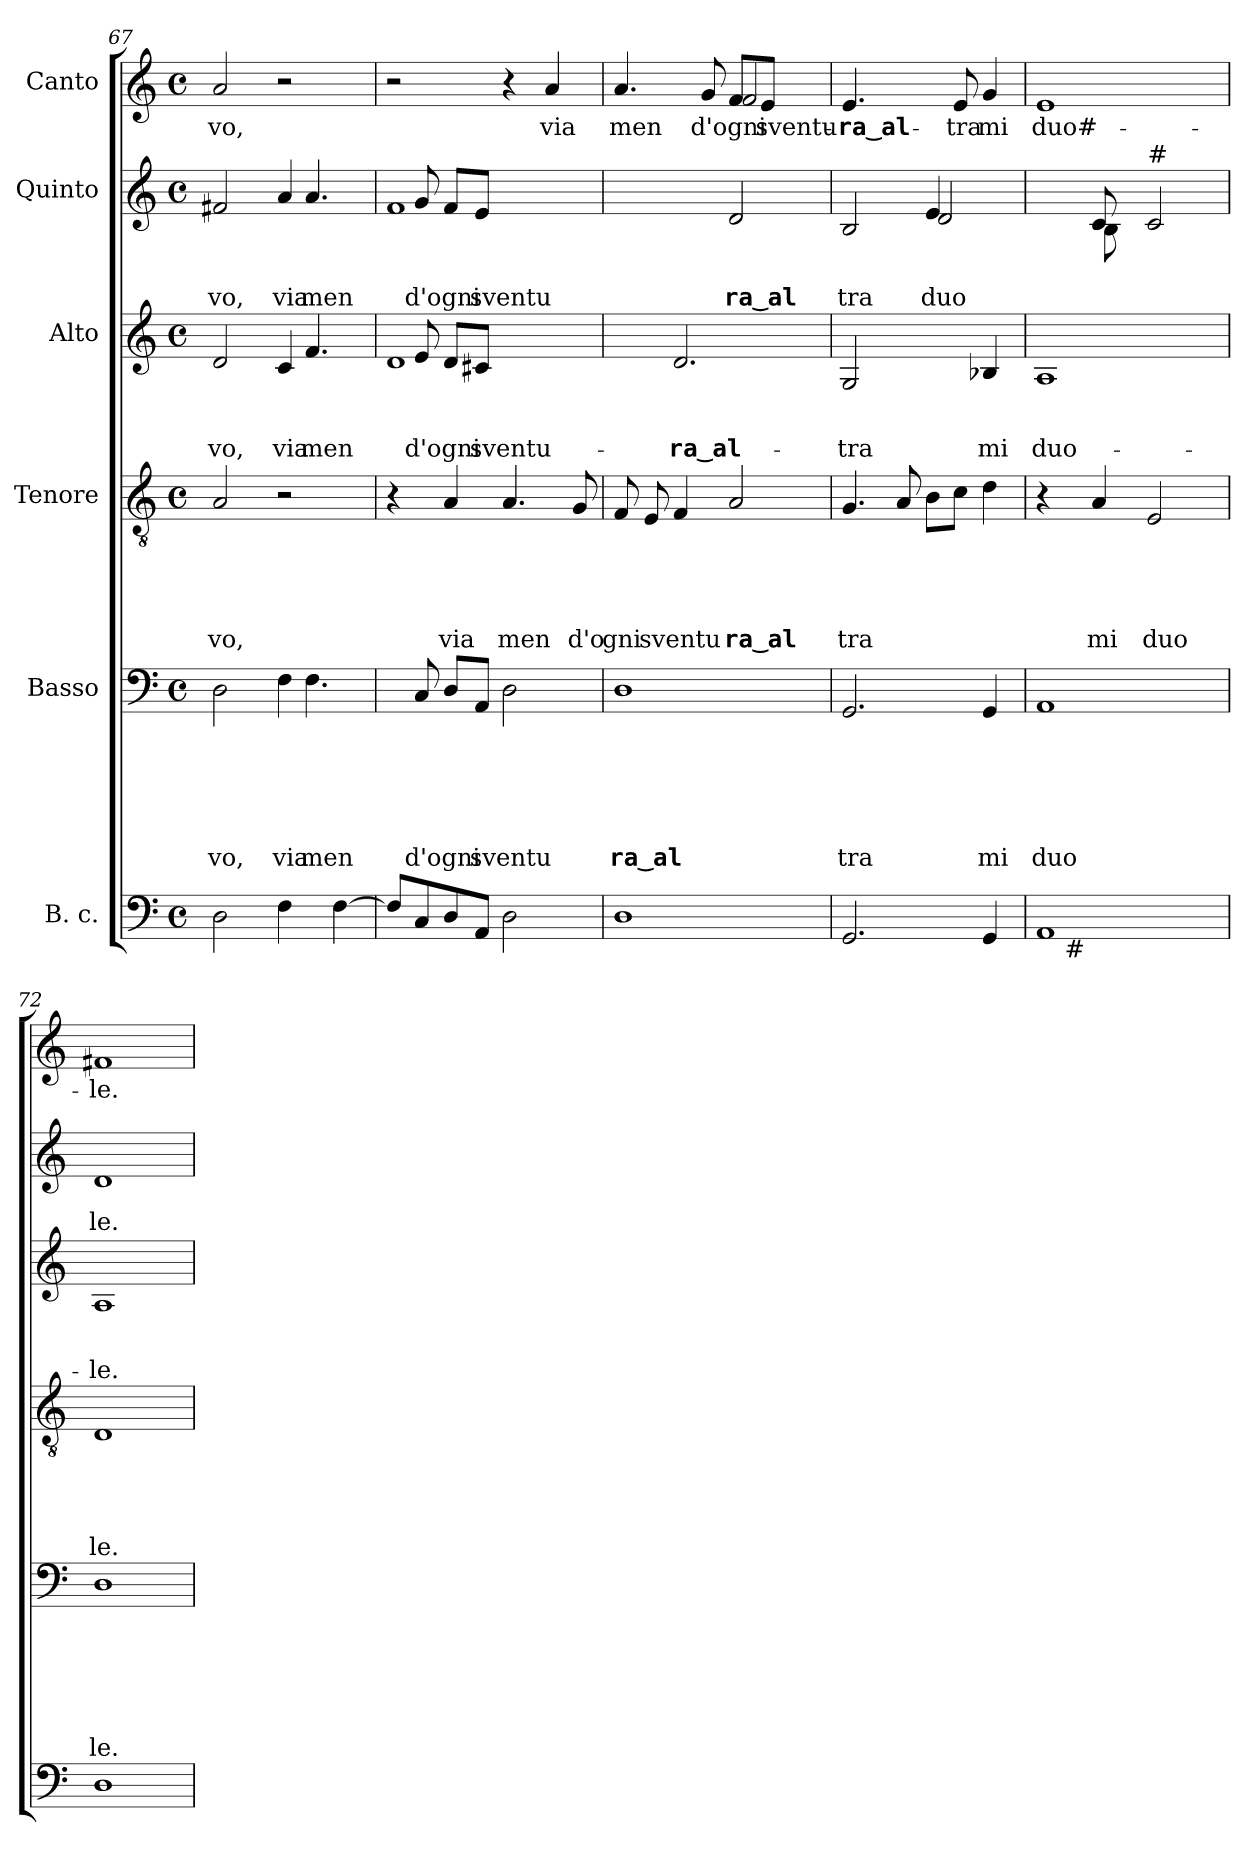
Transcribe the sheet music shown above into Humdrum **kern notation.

**kern	**kern	**text	**text	**text	**text	**text	**text	**kern	**text	**text	**text	**text	**text	**kern	**text	**text	**text	**kern	**text	**text	**kern	**text
*part6	*part5	*part5	*part5	*part5	*part5	*part5	*part5	*part4	*part4	*part4	*part4	*part4	*part4	*part3	*part3	*part3	*part3	*part2	*part2	*part2	*part1	*part1
*staff6	*staff5	*staff5	*staff5	*staff5	*staff5	*staff5	*staff5	*staff4	*staff4	*staff4	*staff4	*staff4	*staff4	*staff3	*staff3	*staff3	*staff3	*staff2	*staff2	*staff2	*staff1	*staff1
*I"B. c.	*I"Basso	*	*	*	*	*	*	*I"Tenore	*	*	*	*	*	*I"Alto	*	*	*	*I"Quinto	*	*	*I"Canto	*
*clefF4	*clefF4	*	*	*	*	*	*	*clefGv2	*	*	*	*	*	*clefG2	*	*	*	*clefG2	*	*	*clefG2	*
*k[]	*k[]	*	*	*	*	*	*	*k[]	*	*	*	*	*	*k[]	*	*	*	*k[]	*	*	*k[]	*
*C:	*C:	*	*	*	*	*	*	*C:	*	*	*	*	*	*C:	*	*	*	*C:	*	*	*C:	*
*M4/4	*M4/4	*	*	*	*	*	*	*M4/4	*	*	*	*	*	*M4/4	*	*	*	*M4/4	*	*	*M4/4	*
*met(c)	*met(c)	*	*	*	*	*	*	*met(c)	*	*	*	*	*	*met(c)	*	*	*	*met(c)	*	*	*met(c)	*
=67	=67	=67	=67	=67	=67	=67	=67	=67	=67	=67	=67	=67	=67	=67	=67	=67	=67	=67	=67	=67	=67	=67
!	!	!	!	!	!	!	!LO:LY:b	!	!	!	!	!	!LO:LY:b	!	!	!	!LO:LY:b	!	!	!LO:LY:b	!	!LO:LY:b
*	*^	*	*	*	*	*	*	*	*	*	*	*	*	*^	*	*	*	*^	*	*	*	*
2D\	2D\	2ryy	.	.	.	.	.	vo,	2A/	.	.	.	.	vo,	2d/	2ryy	.	.	-vo,	2f#X/	2ryy	.	vo,	2a/	-vo,
!	!	!	!	!	!	!	!	!LO:LY:b	!	!	!	!	!	!	!	!	!	!	!LO:LY:b	!	!	!	!LO:LY:b	!	!
4F\	4F\	8ryy	.	.	.	.	.	via	2r	.	.	.	.	.	4c/	8ryy	.	.	via	4a/	8ryy	.	via	2r	.
!	!	!	!	!	!	!	!	!LO:LY:b	!	!	!	!	!	!	!	!	!	!	!LO:LY:b	!	!	!	!LO:LY:b	!	!
.	.	4.F\	.	.	.	.	.	men	.	.	.	.	.	.	.	4.f/	.	.	men	.	4.a/	.	men	.	.
[>4F\	4ryy	.	.	.	.	.	.	.	.	.	.	.	.	.	4ryy	.	.	.	.	4ryy	.	.	.	.	.
*	*v	*v	*	*	*	*	*	*	*	*	*	*	*	*	*	*	*	*	*	*	*	*	*	*	*
=68	=68	=68	=68	=68	=68	=68	=68	=68	=68	=68	=68	=68	=68	=68	=68	=68	=68	=68	=68	=68	=68	=68	=68	=68
8F/L]	8ryy	.	.	.	.	.	.	4r	.	.	.	.	.	8ryy	1d	.	.	.	8ryy	1f	.	.	2r	.
!	!	!	!	!	!	!	!LO:LY:b	!	!	!	!	!	!	!	!	!	!	!LO:LY:b	!	!	!	!LO:LY:b	!	!
8C/	8C/	.	.	.	.	.	d'ogni	.	.	.	.	.	.	8e/	.	.	.	d'ogni	8g/	.	.	d'ogni	.	.
!	!	!	!	!	!	!	!	!	!	!	!	!	!LO:LY:b	!	!	!	!	!	!	!	!	!	!	!
8D/	8D/L	.	.	.	.	.	.	4A/	.	.	.	.	via	8d/L	.	.	.	.	8f/L	.	.	.	.	.
!	!	!	!	!	!	!	!LO:LY:b	!	!	!	!	!	!	!	!	!	!	!LO:LY:b	!	!	!	!LO:LY:b	!	!
8AA/J	8AA/J	.	.	.	.	.	sventu	.	.	.	.	.	.	8c#X/J	.	.	.	sventu-	8e/J	.	.	sventu	.	.
!	!	!	!	!	!	!	!	!	!	!	!	!	!LO:LY:b	!	!	!	!	!	!	!	!	!	!	!
2D\	2D\	.	.	.	.	.	.	4.A/	.	.	.	.	men	2ryy	.	.	.	.	2ryy	.	.	.	4r	.
!	!	!	!	!	!	!	!	!	!	!	!	!	!	!	!	!	!	!	!	!	!	!	!	!LO:LY:b
.	.	.	.	.	.	.	.	.	.	.	.	.	.	.	.	.	.	.	.	.	.	.	4a/	via
!	!	!	!	!	!	!	!	!	!	!	!	!	!LO:LY:b	!	!	!	!	!	!	!	!	!	!	!
.	.	.	.	.	.	.	.	8G/	.	.	.	.	d'o	.	.	.	.	.	.	.	.	.	.	.
*	*	*	*	*	*	*	*	*	*	*	*	*	*	*v	*v	*	*	*	*	*	*	*	*	*
*	*	*	*	*	*	*	*	*	*	*	*	*	*	*	*	*	*	*v	*v	*	*	*	*
=69	=69	=69	=69	=69	=69	=69	=69	=69	=69	=69	=69	=69	=69	=69	=69	=69	=69	=69	=69	=69	=69	=69
!	!	!	!	!	!	!	!LO:LY:b	!	!	!	!	!	!LO:LY:b	!	!	!	!	!	!	!	!	!LO:LY:b
*	*	*	*	*	*	*	*	*	*	*	*	*	*	*	*	*	*	*	*	*	*^	*
1D	1D	.	.	.	.	.	ra‿al	8F/	.	.	.	.	gni	4ryy	.	.	.	2ryy	.	.	4.a/	2ryy	men
!	!	!	!	!	!	!	!	!	!	!	!	!	!LO:LY:b	!	!	!	!	!	!	!	!	!	!
.	.	.	.	.	.	.	.	8E/	.	.	.	.	sventu	.	.	.	.	.	.	.	.	.	.
!	!	!	!	!	!	!	!	!	!	!	!	!	!	!	!	!	!LO:LY:b	!	!	!	!	!	!
.	.	.	.	.	.	.	.	4F/	.	.	.	.	.	2.d/	.	.	-ra‿al-	.	.	.	.	.	.
!	!	!	!	!	!	!	!	!	!	!	!	!	!	!	!	!	!	!	!	!	!	!	!LO:LY:b
.	.	.	.	.	.	.	.	.	.	.	.	.	.	.	.	.	.	.	.	.	8g/	.	d'ogni
!	!	!	!	!	!	!	!	!	!	!	!	!	!LO:LY:b	!	!	!	!	!	!	!LO:LY:b	!	!	!
.	.	.	.	.	.	.	.	2A/	.	.	.	.	ra‿al	.	.	.	.	2d/	.	ra‿al	8f/L	2f/	.
!	!	!	!	!	!	!	!	!	!	!	!	!	!	!	!	!	!	!	!	!	!	!	!LO:LY:b
.	.	.	.	.	.	.	.	.	.	.	.	.	.	.	.	.	.	.	.	.	8e/J	.	sventu-
.	.	.	.	.	.	.	.	.	.	.	.	.	.	.	.	.	.	.	.	.	4ryy	.	.
*	*	*	*	*	*	*	*	*	*	*	*	*	*	*	*	*	*	*	*	*	*v	*v	*
=70	=70	=70	=70	=70	=70	=70	=70	=70	=70	=70	=70	=70	=70	=70	=70	=70	=70	=70	=70	=70	=70	=70
!	!	!	!	!	!	!	!LO:LY:b	!	!	!	!	!	!LO:LY:b	!	!	!	!LO:LY:b	!	!	!LO:LY:b	!	!LO:LY:b
*	*	*	*	*	*	*	*	*	*	*	*	*	*	*	*	*	*	*^	*	*	*	*
2.GG/	2.GG/	.	.	.	.	.	tra	4.G/	.	.	.	.	tra	2G/	.	.	-tra	2B/	2ryy	.	tra	4.e/	-ra‿al-
.	.	.	.	.	.	.	.	8A/	.	.	.	.	.	.	.	.	.	.	.	.	.	4ryy	.
!	!	!	!	!	!	!	!	!	!	!	!	!	!	!	!	!	!	!	!	!	!LO:LY:b	!	!
!	!	!	!	!	!	!	!	!	!	!	!	!	!	!	!	!	!	!	!	!	!LO:LY:b	!	!
.	.	.	.	.	.	.	.	8B\L	.	.	.	.	.	4ryy	.	.	.	4e/	2d/	.	duo	.	.
!	!	!	!	!	!	!	!	!	!	!	!	!	!	!	!	!	!	!	!	!	!	!	!LO:LY:b
.	.	.	.	.	.	.	.	8c\J	.	.	.	.	.	.	.	.	.	.	.	.	.	8e/	-tra
!	!	!	!	!	!	!	!LO:LY:b	!	!	!	!	!	!	!	!	!	!LO:LY:b	!	!	!	!	!	!LO:LY:b
4GG/	4GG/	.	.	.	.	.	mi	4d\	.	.	.	.	.	4B-X/	.	.	mi	4ryy	.	.	.	4g/	mi
=71	=71	=71	=71	=71	=71	=71	=71	=71	=71	=71	=71	=71	=71	=71	=71	=71	=71	=71	=71	=71	=71	=71	=71
!	!	!	!	!	!	!	!LO:LY:b	!	!	!	!	!	!	!	!	!	!LO:LY:b	!	!	!	!	!	!LO:LY:b
*^	*	*	*	*	*	*	*	*	*	*	*	*	*	*	*	*	*	*	*	*	*	*	*
1AA	8ryy	1AA	.	.	.	.	.	duo	4r	.	.	.	.	.	1A	.	.	duo-	4ryy	4ryy	.	.	1e	duo#-
!	!LO:TX:b:t=#	!	!	!	!	!	!	!	!	!	!	!	!	!	!	!	!	!	!	!	!	!	!	!
.	2..ryy	.	.	.	.	.	.	.	.	.	.	.	.	.	.	.	.	.	.	.	.	.	.	.
!	!	!	!	!	!	!	!	!	!	!	!	!	!	!LO:LY:b	!	!	!	!	!	!	!	!	!	!
.	.	.	.	.	.	.	.	.	4A/	.	.	.	.	mi	.	.	.	.	8c/	8B\	.	.	.	.
.	.	.	.	.	.	.	.	.	.	.	.	.	.	.	.	.	.	.	2ryy	8ryy	.	.	.	.
!	!	!	!	!	!	!	!	!	!	!	!	!	!	!	!	!	!	!	!	!LO:TX:a:t=#	!	!	!	!
!	!	!	!	!	!	!	!	!	!	!	!	!	!	!LO:LY:b	!	!	!	!	!	!	!	!	!	!
.	.	.	.	.	.	.	.	.	2E/	.	.	.	.	duo	.	.	.	.	.	2c/	.	.	.	.
.	.	.	.	.	.	.	.	.	.	.	.	.	.	.	.	.	.	.	8ryy	.	.	.	.	.
*	*	*	*	*	*	*	*	*	*	*	*	*	*	*	*	*	*	*	*v	*v	*	*	*	*
=72	=72	=72	=72	=72	=72	=72	=72	=72	=72	=72	=72	=72	=72	=72	=72	=72	=72	=72	=72	=72	=72	=72	=72
!	!	!	!	!	!	!	!	!LO:LY:b	!	!	!	!	!	!LO:LY:b	!	!	!	!LO:LY:b	!	!	!LO:LY:b	!	!LO:LY:b
*v	*v	*	*	*	*	*	*	*	*	*	*	*	*	*	*	*	*	*	*	*	*	*	*
1D	1D	.	.	.	.	.	le.	1D	.	.	.	.	le.	1A	.	.	-le.	1d	.	le.	1f#X	-le.
=	=	=	=	=	=	=	=	=	=	=	=	=	=	=	=	=	=	=	=	=	=	=
*-	*-	*-	*-	*-	*-	*-	*-	*-	*-	*-	*-	*-	*-	*-	*-	*-	*-	*-	*-	*-	*-	*-
